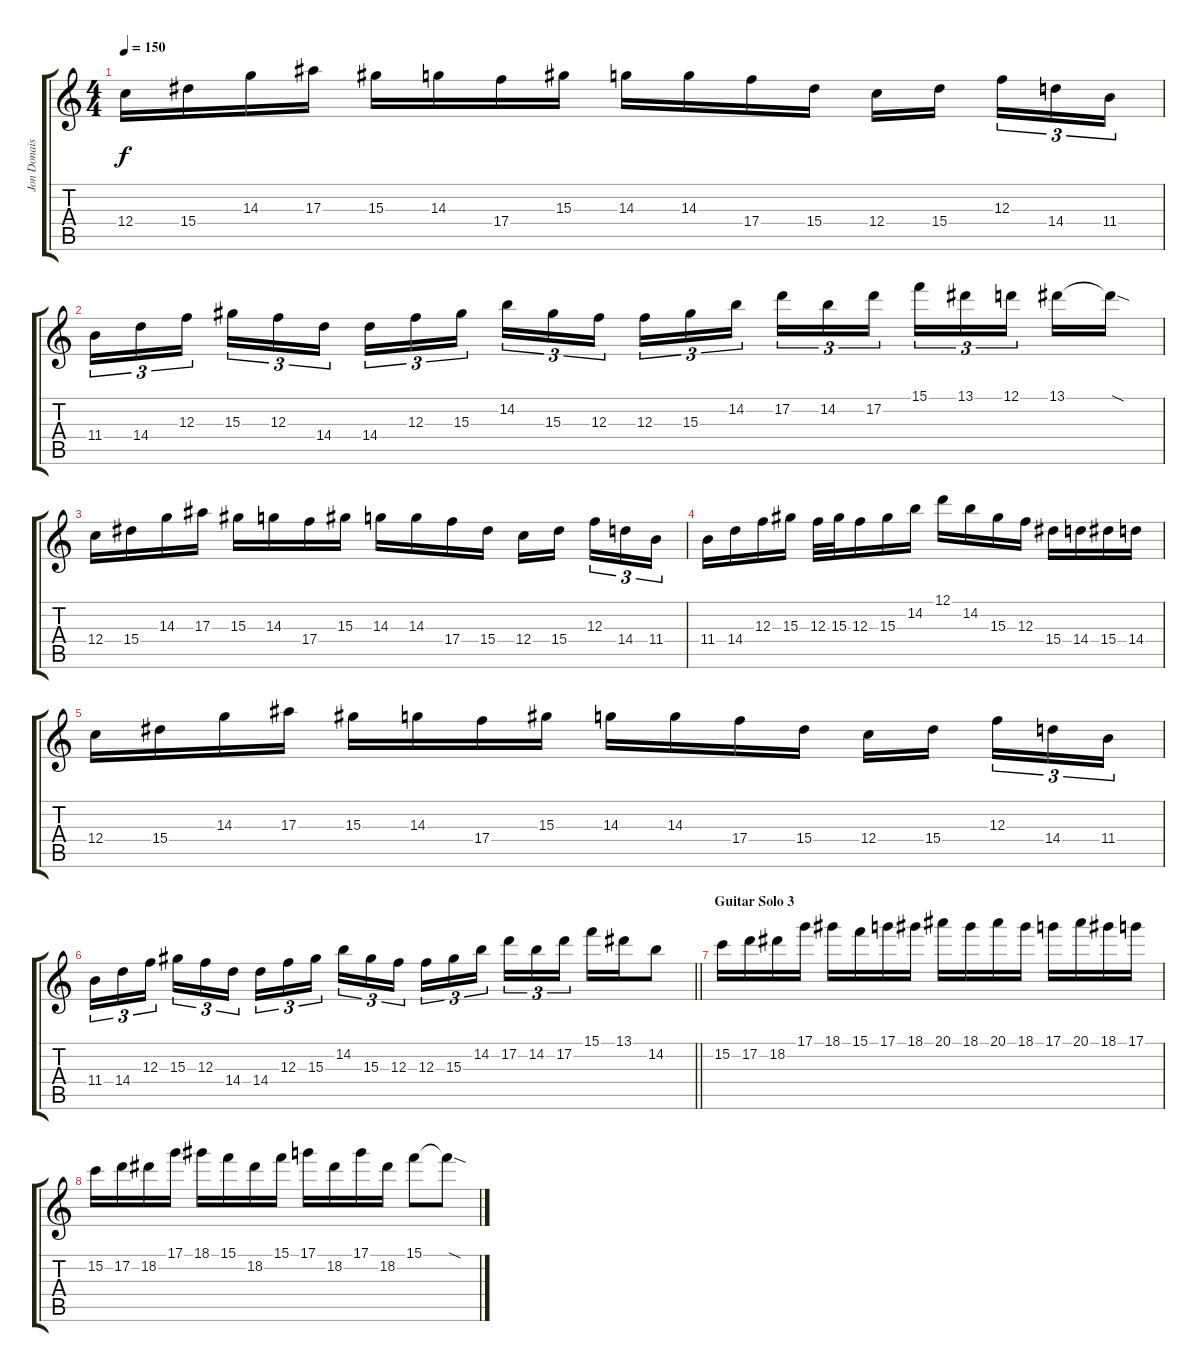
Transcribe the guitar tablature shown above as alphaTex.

\track ("Jon Donais Solo" "Jon Donais") {instrument distortionguitar}
\staff {score tabs}
\tuning (D4 A3 F3 C3 G2 C2) {hide}
\ts (4 4)
\tempo 150
\clef g2
\ks c
12.4.16{dy f} 15.4.16 14.3.16 17.3.16 15.3.16 14.3.16 17.4.16 15.3.16 14.3.16 14.3.16 17.4.16 15.4.16 12.4.16 15.4.16{beam splitsecondary} 12.3.16{tu (3 2)} 14.4.16{tu (3 2)} 11.4.16{tu (3 2)} |
11.4.16{tu (3 2)} 14.4.16{tu (3 2)} 12.3.16{tu (3 2) beam splitsecondary} 15.3.16{tu (3 2)} 12.3.16{tu (3 2)} 14.4.16{tu (3 2)} 14.4.16{tu (3 2)} 12.3.16{tu (3 2)} 15.3.16{tu (3 2) beam splitsecondary} 14.2.16{tu (3 2)} 15.3.16{tu (3 2)} 12.3.16{tu (3 2)} 12.3.16{tu (3 2)} 15.3.16{tu (3 2)} 14.2.16{tu (3 2) beam splitsecondary} 17.2.16{tu (3 2)} 14.2.16{tu (3 2)} 17.2.16{tu (3 2)} 15.1.16{tu (3 2)} 13.1.16{tu (3 2)} 12.1.16{tu (3 2) beam splitsecondary} 13.1.16 13.1{sod t}.16 |
12.4.16 15.4.16 14.3.16 17.3.16 15.3.16 14.3.16 17.4.16 15.3.16 14.3.16 14.3.16 17.4.16 15.4.16 12.4.16 15.4.16{beam splitsecondary} 12.3.16{tu (3 2)} 14.4.16{tu (3 2)} 11.4.16{tu (3 2)} |
11.4.16 14.4.16 12.3.16 15.3.16 12.3.32 15.3.32 12.3.16 15.3.16 14.2.16 12.1.16 14.2.16 15.3.16 12.3.16 15.4.16 14.4.16 15.4.16 14.4.16 |
12.4.16 15.4.16 14.3.16 17.3.16 15.3.16 14.3.16 17.4.16 15.3.16 14.3.16 14.3.16 17.4.16 15.4.16 12.4.16 15.4.16{beam splitsecondary} 12.3.16{tu (3 2)} 14.4.16{tu (3 2)} 11.4.16{tu (3 2)} |
\barLineRight lightlight
11.4.16{tu (3 2)} 14.4.16{tu (3 2)} 12.3.16{tu (3 2) beam splitsecondary} 15.3.16{tu (3 2)} 12.3.16{tu (3 2)} 14.4.16{tu (3 2)} 14.4.16{tu (3 2)} 12.3.16{tu (3 2)} 15.3.16{tu (3 2) beam splitsecondary} 14.2.16{tu (3 2)} 15.3.16{tu (3 2)} 12.3.16{tu (3 2)} 12.3.16{tu (3 2)} 15.3.16{tu (3 2)} 14.2.16{tu (3 2) beam splitsecondary} 17.2.16{tu (3 2)} 14.2.16{tu (3 2)} 17.2.16{tu (3 2)} 15.1.16 13.1.16 14.2.8 |
\section ("" "Guitar Solo 3")
15.2.16 17.2.16 18.2.16 17.1.16 18.1.16 15.1.16 17.1.16 18.1.16 20.1.16 18.1.16 20.1.16 18.1.16 17.1.16 20.1.16 18.1.16 17.1.16 |
15.2.16 17.2.16 18.2.16 17.1.16 18.1.16 15.1.16 18.2.16 15.1.16 17.1.16 18.2.16 17.1.16 18.2.16 15.1.8 15.1{sod t}.8
